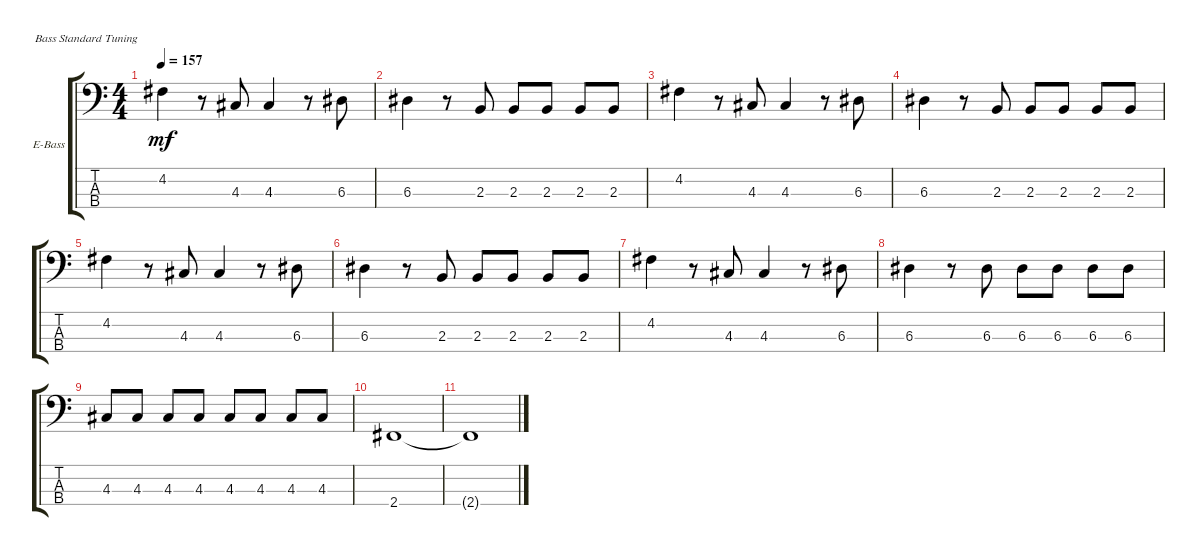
\defaultSystemsLayout 4
\bracketExtendMode groupsimilarinstruments
\firstSystemTrackNameOrientation horizontal
\otherSystemsTrackNameOrientation horizontal
\track ("Bass Guitar" "E-Bass") {instrument electricbassfinger}
\staff {score tabs}
\tuning (G2 D2 A1 E1)
\ts (4 4)
\tempo 157
\clef f4
\scale
0.333333
\ks c
4.2.4{dy mf} r.8 4.3.8 4.3.4 r.8 6.3.8 |
\scale
0.333333 6.3.4 r.8 2.3.8 2.3.8 2.3.8 2.3.8 2.3.8 |
\scale
0.333333 4.2.4 r.8 4.3.8 4.3.4 r.8 6.3.8 |
\scale
0.333333 6.3.4 r.8 2.3.8 2.3.8 2.3.8 2.3.8 2.3.8 |
\scale
0.333333 4.2.4 r.8 4.3.8 4.3.4 r.8 6.3.8 |
\scale
0.333333 6.3.4 r.8 2.3.8 2.3.8 2.3.8 2.3.8 2.3.8 |
\scale
0.333333 4.2.4 r.8 4.3.8 4.3.4 r.8 6.3.8 |
\scale
0.333333 6.3.4 r.8 6.3.8 6.3.8 6.3.8 6.3.8 6.3.8 |
4.3.8 4.3.8 4.3.8 4.3.8 4.3.8 4.3.8 4.3.8 4.3.8 |
2.4.1 |
2.4{t}.1
